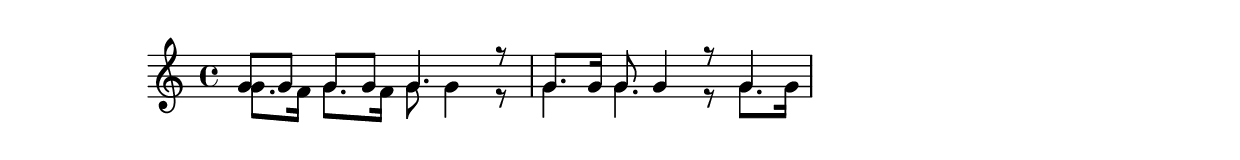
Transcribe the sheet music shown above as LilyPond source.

\version "2.1.22"
\header {
    
    texidoc = "If NoteCollision has merge-differently-dotted = \\#t note
heads that have differing dot counts may be merged anyway.  Dots
should not disappear when merging similar note heads."
    
}

\paper { raggedright= ##t }
	
\score {
    \context Staff \notes\relative c'' <<
	{
	    g8[ g8]
	    \override Staff.NoteCollision  #'merge-differently-dotted = ##t
	    g8[ g8]
	    g4. r8 g8. g16
	    g8 g4 r8 g4
	}
	\\
	{
	    g8.[ f16]
	    g8.[ f16]
	    g8 g4 r8 g4
	    g4. r8 g8. g16
	}
    >>
}

